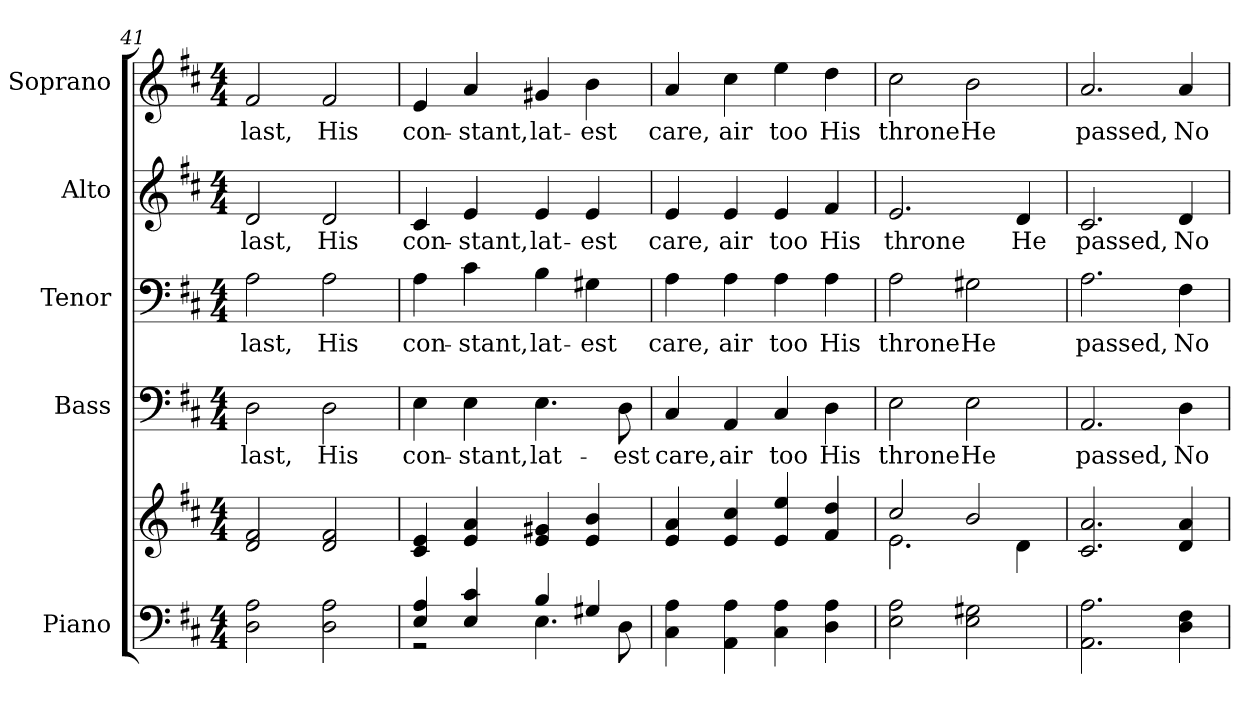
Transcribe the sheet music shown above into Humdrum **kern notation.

**kern	**kern	**kern	**text	**kern	**text	**kern	**text	**kern	**text
*part5	*part5	*part4	*part4	*part3	*part3	*part2	*part2	*part1	*part1
*staff6	*staff5	*staff4	*staff4	*staff3	*staff3	*staff2	*staff2	*staff1	*staff1
*I"Piano	*	*I"Bass	*	*I"Tenor	*	*I"Alto	*	*I"Soprano	*
*I'Pno.	*	*I'B.	*	*I'T.	*	*I'A.	*	*I'S.	*
*clefF4	*clefG2	*clefF4	*	*clefF4	*	*clefG2	*	*clefG2	*
*k[f#c#]	*k[f#c#]	*k[f#c#]	*	*k[f#c#]	*	*k[f#c#]	*	*k[f#c#]	*
*D:	*D:	*D:	*	*D:	*	*D:	*	*D:	*
*M4/4	*M4/4	*M4/4	*	*M4/4	*	*M4/4	*	*M4/4	*
=41	=41	=41	=41	=41	=41	=41	=41	=41	=41
!	!	!	!LO:LY:b:color=#000000	!	!	!	!	!	!
!	!	!	!	!	!LO:LY:b:color=#000000	!	!	!	!
!	!	!	!	!	!	!	!LO:LY:b:color=#000000	!	!
!	!	!	!	!	!	!	!	!	!LO:LY:b:color=#000000
2Di\ 2Ai	2di/ 2f#i	2Di\	last,	2Ai\	last,	2di/	last,	2f#i/	last,
!	!	!	!LO:LY:b:color=#000000	!	!	!	!	!	!
!	!	!	!	!	!LO:LY:b:color=#000000	!	!	!	!
!	!	!	!	!	!	!	!LO:LY:b:color=#000000	!	!
!	!	!	!	!	!	!	!	!	!LO:LY:b:color=#000000
2Di\ 2Ai	2di/ 2f#i	2Di\	His	2Ai\	His	2di/	His	2f#i/	His
!!LO:PB:g=z
=42	=42	=42	=42	=42	=42	=42	=42	=42	=42
*^	*	*	*	*	*	*	*	*	*
!	!	!	!	!LO:LY:b:color=#000000	!	!	!	!	!	!
!	!	!	!	!	!	!LO:LY:b:color=#000000	!	!	!	!
!	!	!	!	!	!	!	!	!LO:LY:b:color=#000000	!	!
!	!	!	!	!	!	!	!	!	!	!LO:LY:b:color=#000000
4Ei/ 4Ai	2r	4c#i/ 4ei	4Ei\	con-	4Ai\	con-	4c#i/	con-	4ei/	con-
!	!	!	!	!LO:LY:b:color=#000000	!	!	!	!	!	!
!	!	!	!	!	!	!LO:LY:b:color=#000000	!	!	!	!
!	!	!	!	!	!	!	!	!LO:LY:b:color=#000000	!	!
!	!	!	!	!	!	!	!	!	!	!LO:LY:b:color=#000000
4Ei/ 4c#i	.	4ei/ 4ai	4Ei\	-stant,	4c#i\	-stant,	4ei/	-stant,	4ai/	-stant,
!	!	!	!	!LO:LY:b:color=#000000	!	!	!	!	!	!
!	!	!	!	!	!	!LO:LY:b:color=#000000	!	!	!	!
!	!	!	!	!	!	!	!	!LO:LY:b:color=#000000	!	!
!	!	!	!	!	!	!	!	!	!	!LO:LY:b:color=#000000
4Bi/	4.Ei\	4ei/ 4g#Xi	4.Ei\	lat-	4Bi\	lat-	4ei/	lat-	4g#Xi/	lat-
!	!	!	!	!	!	!LO:LY:b:color=#000000	!	!	!	!
!	!	!	!	!	!	!	!	!LO:LY:b:color=#000000	!	!
!	!	!	!	!	!	!	!	!	!	!LO:LY:b:color=#000000
4G#Xi/	.	4ei/ 4bi	.	.	4G#Xi\	-est	4ei/	-est	4bi\	-est
!	!	!	!	!LO:LY:b:color=#000000	!	!	!	!	!	!
.	8Di\	.	8Di\	-est	.	.	.	.	.	.
*v	*v	*	*	*	*	*	*	*	*	*
=43	=43	=43	=43	=43	=43	=43	=43	=43	=43
*^	*	*	*	*	*	*	*	*	*
!	!	!	!	!LO:LY:b:color=#000000	!	!	!	!	!	!
*v	*v	*	*	*	*	*	*	*	*	*
*^	*	*	*	*	*	*	*	*	*
!	!	!	!	!	!	!LO:LY:b:color=#000000	!	!	!	!
*v	*v	*	*	*	*	*	*	*	*	*
*^	*	*	*	*	*	*	*	*	*
!	!	!	!	!	!	!	!	!LO:LY:b:color=#000000	!	!
*v	*v	*	*	*	*	*	*	*	*	*
*^	*	*	*	*	*	*	*	*	*
!	!	!	!	!	!	!	!	!	!	!LO:LY:b:color=#000000
*v	*v	*	*	*	*	*	*	*	*	*
4C#i\ 4Ai	4ei/ 4ai	4C#i/	care,	4Ai\	care,	4ei/	care,	4ai/	care,
!	!	!	!LO:LY:b:color=#000000	!	!	!	!	!	!
!	!	!	!	!	!LO:LY:b:color=#000000	!	!	!	!
!	!	!	!	!	!	!	!LO:LY:b:color=#000000	!	!
!	!	!	!	!	!	!	!	!	!LO:LY:b:color=#000000
4AAi\ 4Ai	4ei/ 4cc#i	4AAi/	air	4Ai\	air	4ei/	air	4cc#i\	air
!	!	!	!LO:LY:b:color=#000000	!	!	!	!	!	!
!	!	!	!	!	!LO:LY:b:color=#000000	!	!	!	!
!	!	!	!	!	!	!	!LO:LY:b:color=#000000	!	!
!	!	!	!	!	!	!	!	!	!LO:LY:b:color=#000000
4C#i\ 4Ai	4ei/ 4eei	4C#i/	too	4Ai\	too	4ei/	too	4eei\	too
!	!	!	!LO:LY:b:color=#000000	!	!	!	!	!	!
!	!	!	!	!	!LO:LY:b:color=#000000	!	!	!	!
!	!	!	!	!	!	!	!LO:LY:b:color=#000000	!	!
!	!	!	!	!	!	!	!	!	!LO:LY:b:color=#000000
4Di\ 4Ai	4f#i/ 4ddi	4Di\	His	4Ai\	His	4f#i/	His	4ddi\	His
=44	=44	=44	=44	=44	=44	=44	=44	=44	=44
*	*^	*	*	*	*	*	*	*	*
!	!	!	!	!LO:LY:b:color=#000000	!	!	!	!	!	!
!	!	!	!	!	!	!LO:LY:b:color=#000000	!	!	!	!
!	!	!	!	!	!	!	!	!LO:LY:b:color=#000000	!	!
!	!	!	!	!	!	!	!	!	!	!LO:LY:b:color=#000000
2Ei\ 2Ai	2cc#i/	2.ei\	2Ei\	throne	2Ai\	throne	2.ei/	throne	2cc#i\	throne
!	!	!	!	!LO:LY:b:color=#000000	!	!	!	!	!	!
!	!	!	!	!	!	!LO:LY:b:color=#000000	!	!	!	!
!	!	!	!	!	!	!	!	!	!	!LO:LY:b:color=#000000
2Ei\ 2G#Xi	2bi/	.	2Ei\	He	2G#Xi\	He	.	.	2bi\	He
!	!	!	!	!	!	!	!	!LO:LY:b:color=#000000	!	!
.	.	4di\	.	.	.	.	4di/	He	.	.
*	*v	*v	*	*	*	*	*	*	*	*
!!LO:PB:g=z
=45	=45	=45	=45	=45	=45	=45	=45	=45	=45
*	*^	*	*	*	*	*	*	*	*
!	!	!	!	!LO:LY:b:color=#000000	!	!	!	!	!	!
*	*v	*v	*	*	*	*	*	*	*	*
*	*^	*	*	*	*	*	*	*	*
!	!	!	!	!	!	!LO:LY:b:color=#000000	!	!	!	!
*	*v	*v	*	*	*	*	*	*	*	*
*	*^	*	*	*	*	*	*	*	*
!	!	!	!	!	!	!	!	!LO:LY:b:color=#000000	!	!
*	*v	*v	*	*	*	*	*	*	*	*
*	*^	*	*	*	*	*	*	*	*
!	!	!	!	!	!	!	!	!	!	!LO:LY:b:color=#000000
*	*v	*v	*	*	*	*	*	*	*	*
2.AAi\ 2.Ai	2.c#i/ 2.ai	2.AAi/	passed,	2.Ai\	passed,	2.c#i/	passed,	2.ai/	passed,
!	!	!	!LO:LY:b:color=#000000	!	!	!	!	!	!
!	!	!	!	!	!LO:LY:b:color=#000000	!	!	!	!
!	!	!	!	!	!	!	!LO:LY:b:color=#000000	!	!
!	!	!	!	!	!	!	!	!	!LO:LY:b:color=#000000
4Di\ 4F#i	4di/ 4ai	4Di\	No	4F#i\	No	4di/	No	4ai/	No
=	=	=	=	=	=	=	=	=	=
*-	*-	*-	*-	*-	*-	*-	*-	*-	*-
